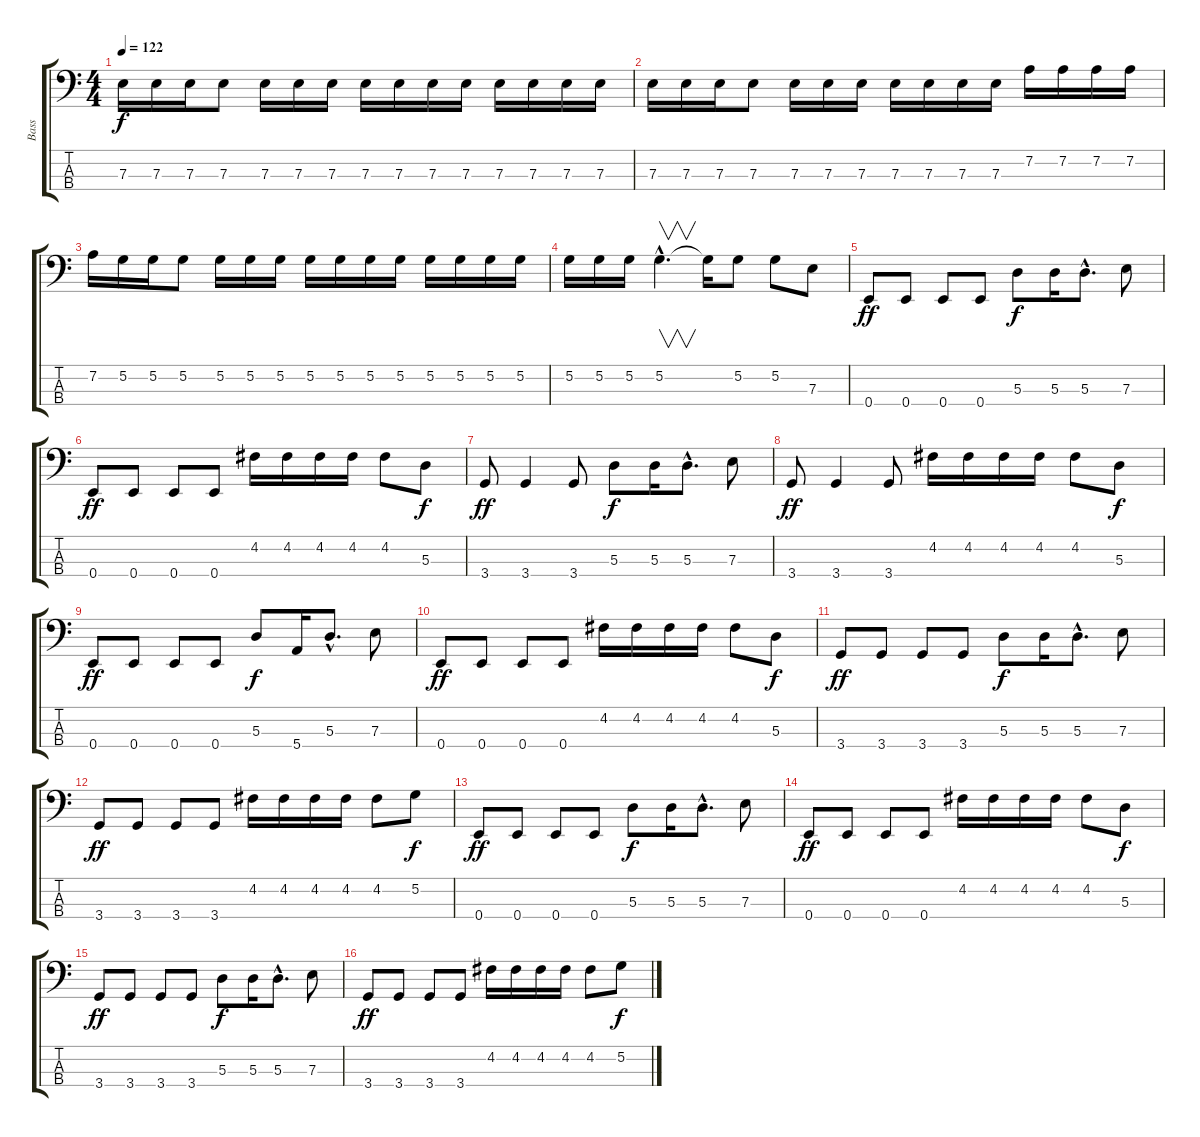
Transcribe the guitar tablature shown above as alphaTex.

\track ("Bass" "Bass") {instrument electricbasspick}
\staff {score tabs}
\tuning (G2 D2 A1 E1) {hide}
\ts (4 4)
\tempo 122
\clef f4
\ks c
7.3.16{dy f} 7.3.16 7.3.16 7.3.8 7.3.16 7.3.16 7.3.16 7.3.16 7.3.16 7.3.16 7.3.16 7.3.16 7.3.16 7.3.16 7.3.16 |
7.3.16 7.3.16 7.3.16 7.3.8 7.3.16 7.3.16 7.3.16 7.3.16 7.3.16 7.3.16 7.3.16 7.2.16 7.2.16 7.2.16 7.2.16 |
7.2.16 5.2.16 5.2.16 5.2.8 5.2.16 5.2.16 5.2.16 5.2.16 5.2.16 5.2.16 5.2.16 5.2.16 5.2.16 5.2.16 5.2.16 |
5.2.16 5.2.16 5.2.16 5.2{hac}.4{v d} 5.2{t}.16 5.2.8 5.2.8 7.3.8 |
0.4.8{dy ff} 0.4.8 0.4.8 0.4.8 5.3.8{dy f} 5.3.16 5.3{hac}.8{d} 7.3.8 |
0.4.8{dy ff} 0.4.8 0.4.8 0.4.8 4.2.16 4.2.16 4.2.16 4.2.16 4.2.8 5.3.8{dy f} |
3.4.8{dy ff} 3.4.4 3.4.8 5.3.8{dy f} 5.3.16 5.3{hac}.8{d} 7.3.8 |
3.4.8{dy ff} 3.4.4 3.4.8 4.2.16 4.2.16 4.2.16 4.2.16 4.2.8 5.3.8{dy f} |
0.4.8{dy ff} 0.4.8 0.4.8 0.4.8 5.3.8{dy f} 5.4.16 5.3{hac}.8{d} 7.3.8 |
0.4.8{dy ff} 0.4.8 0.4.8 0.4.8 4.2.16 4.2.16 4.2.16 4.2.16 4.2.8 5.3.8{dy f} |
3.4.8{dy ff} 3.4.8 3.4.8 3.4.8 5.3.8{dy f} 5.3.16 5.3{hac}.8{d} 7.3.8 |
3.4.8{dy ff} 3.4.8 3.4.8 3.4.8 4.2.16 4.2.16 4.2.16 4.2.16 4.2.8 5.2.8{dy f} |
0.4.8{dy ff} 0.4.8 0.4.8 0.4.8 5.3.8{dy f} 5.3.16 5.3{hac}.8{d} 7.3.8 |
0.4.8{dy ff} 0.4.8 0.4.8 0.4.8 4.2.16 4.2.16 4.2.16 4.2.16 4.2.8 5.3.8{dy f} |
3.4.8{dy ff} 3.4.8 3.4.8 3.4.8 5.3.8{dy f} 5.3.16 5.3{hac}.8{d} 7.3.8 |
3.4.8{dy ff} 3.4.8 3.4.8 3.4.8 4.2.16 4.2.16 4.2.16 4.2.16 4.2.8 5.2.8{dy f}
